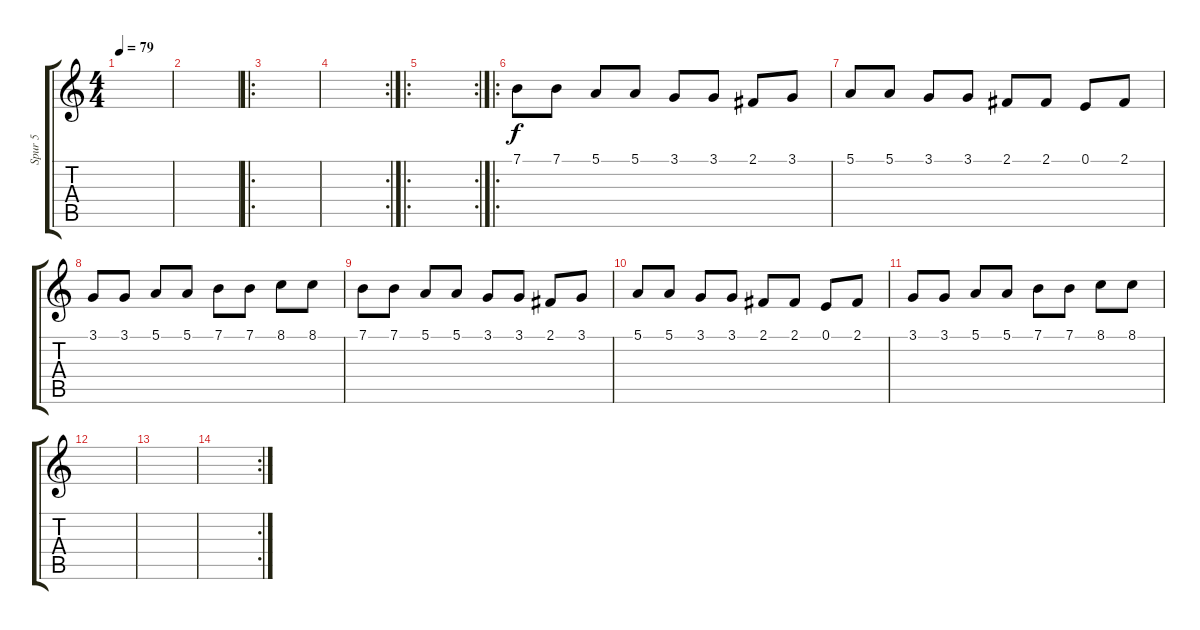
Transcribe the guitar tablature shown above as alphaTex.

\track ("Spur 5" "Spur 5") {instrument celesta}
\staff {score tabs}
\tuning (E4 B3 G3 D3 A2 E2) {hide}
\ts (4 4)
\tempo 79
\clef g2
\ks c
|
|
\ro
|
\rc 2
|
\ro
\rc 2
|
\ro
7.1.8 7.1.8 5.1.8 5.1.8 3.1.8 3.1.8 2.1.8 3.1.8 |
5.1.8 5.1.8 3.1.8 3.1.8 2.1.8 2.1.8 0.1.8 2.1.8 |
3.1.8 3.1.8 5.1.8 5.1.8 7.1.8 7.1.8 8.1.8 8.1.8 |
7.1.8 7.1.8 5.1.8 5.1.8 3.1.8 3.1.8 2.1.8 3.1.8 |
5.1.8 5.1.8 3.1.8 3.1.8 2.1.8 2.1.8 0.1.8 2.1.8 |
3.1.8 3.1.8 5.1.8 5.1.8 7.1.8 7.1.8 8.1.8 8.1.8 |
|
|
\rc 2
